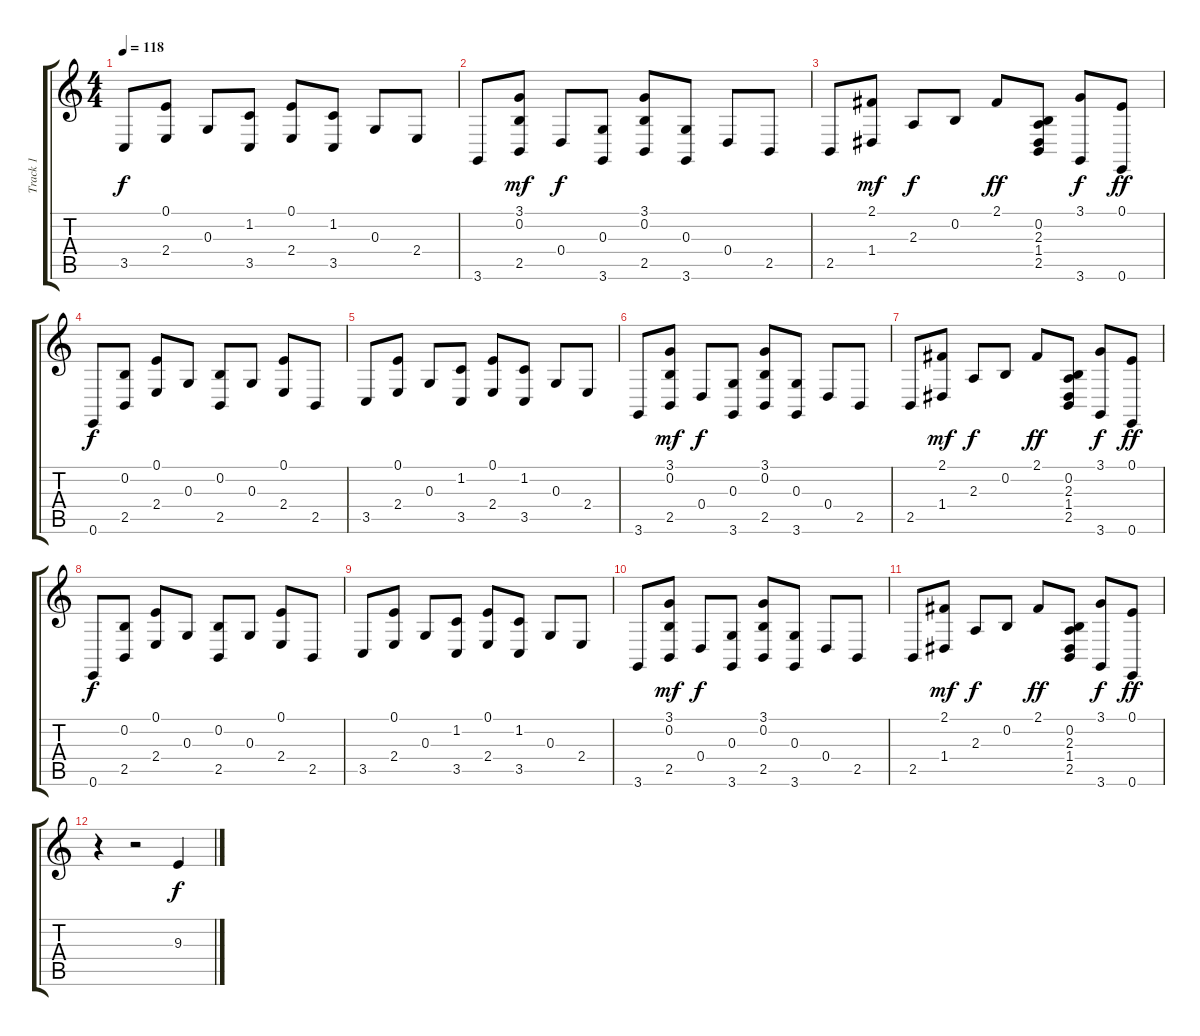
\track ("Track 1" "Track 1") {instrument fx4atmosphere}
\staff {score tabs}
\tuning (E4 B3 G3 D3 A2 E2) {hide}
\ts (4 4)
\tempo 118
\clef g2
\ks c
3.5.8{dy f} (0.1 2.4).8 0.3.8 (1.2 3.5).8 (0.1 2.4).8 (1.2 3.5).8 0.3.8 2.4.8 |
3.6.8 (3.1 0.2 2.5).8{dy mf} 0.4.8{dy f} (0.3 3.6).8 (3.1 0.2 2.5).8 (0.3 3.6).8 0.4.8 2.5.8 |
2.5.8 (2.1 1.4).8{dy mf} 2.3.8{dy f} 0.2.8 2.1.8{dy ff} (0.2 2.3 1.4 2.5).8 (3.1 3.6).8{dy f} (0.1 0.6).8{dy ff} |
0.6.8{dy f} (0.2 2.5).8 (0.1 2.4).8 0.3.8 (0.2 2.5).8 0.3.8 (0.1 2.4).8 2.5.8 |
3.5.8 (0.1 2.4).8 0.3.8 (1.2 3.5).8 (0.1 2.4).8 (1.2 3.5).8 0.3.8 2.4.8 |
3.6.8 (3.1 0.2 2.5).8{dy mf} 0.4.8{dy f} (0.3 3.6).8 (3.1 0.2 2.5).8 (0.3 3.6).8 0.4.8 2.5.8 |
\section ("" "")
2.5.8 (2.1 1.4).8{dy mf} 2.3.8{dy f} 0.2.8 2.1.8{dy ff} (0.2 2.3 1.4 2.5).8 (3.1 3.6).8{dy f} (0.1 0.6).8{dy ff} |
0.6.8{dy f} (0.2 2.5).8 (0.1 2.4).8 0.3.8 (0.2 2.5).8 0.3.8 (0.1 2.4).8 2.5.8 |
3.5.8 (0.1 2.4).8 0.3.8 (1.2 3.5).8 (0.1 2.4).8 (1.2 3.5).8 0.3.8 2.4.8 |
3.6.8 (3.1 0.2 2.5).8{dy mf} 0.4.8{dy f} (0.3 3.6).8 (3.1 0.2 2.5).8 (0.3 3.6).8 0.4.8 2.5.8 |
2.5.8 (2.1 1.4).8{dy mf} 2.3.8{dy f} 0.2.8 2.1.8{dy ff} (0.2 2.3 1.4 2.5).8 (3.1 3.6).8{dy f} (0.1 0.6).8{dy ff} |
r.4 r.2 9.3.4{dy f}
